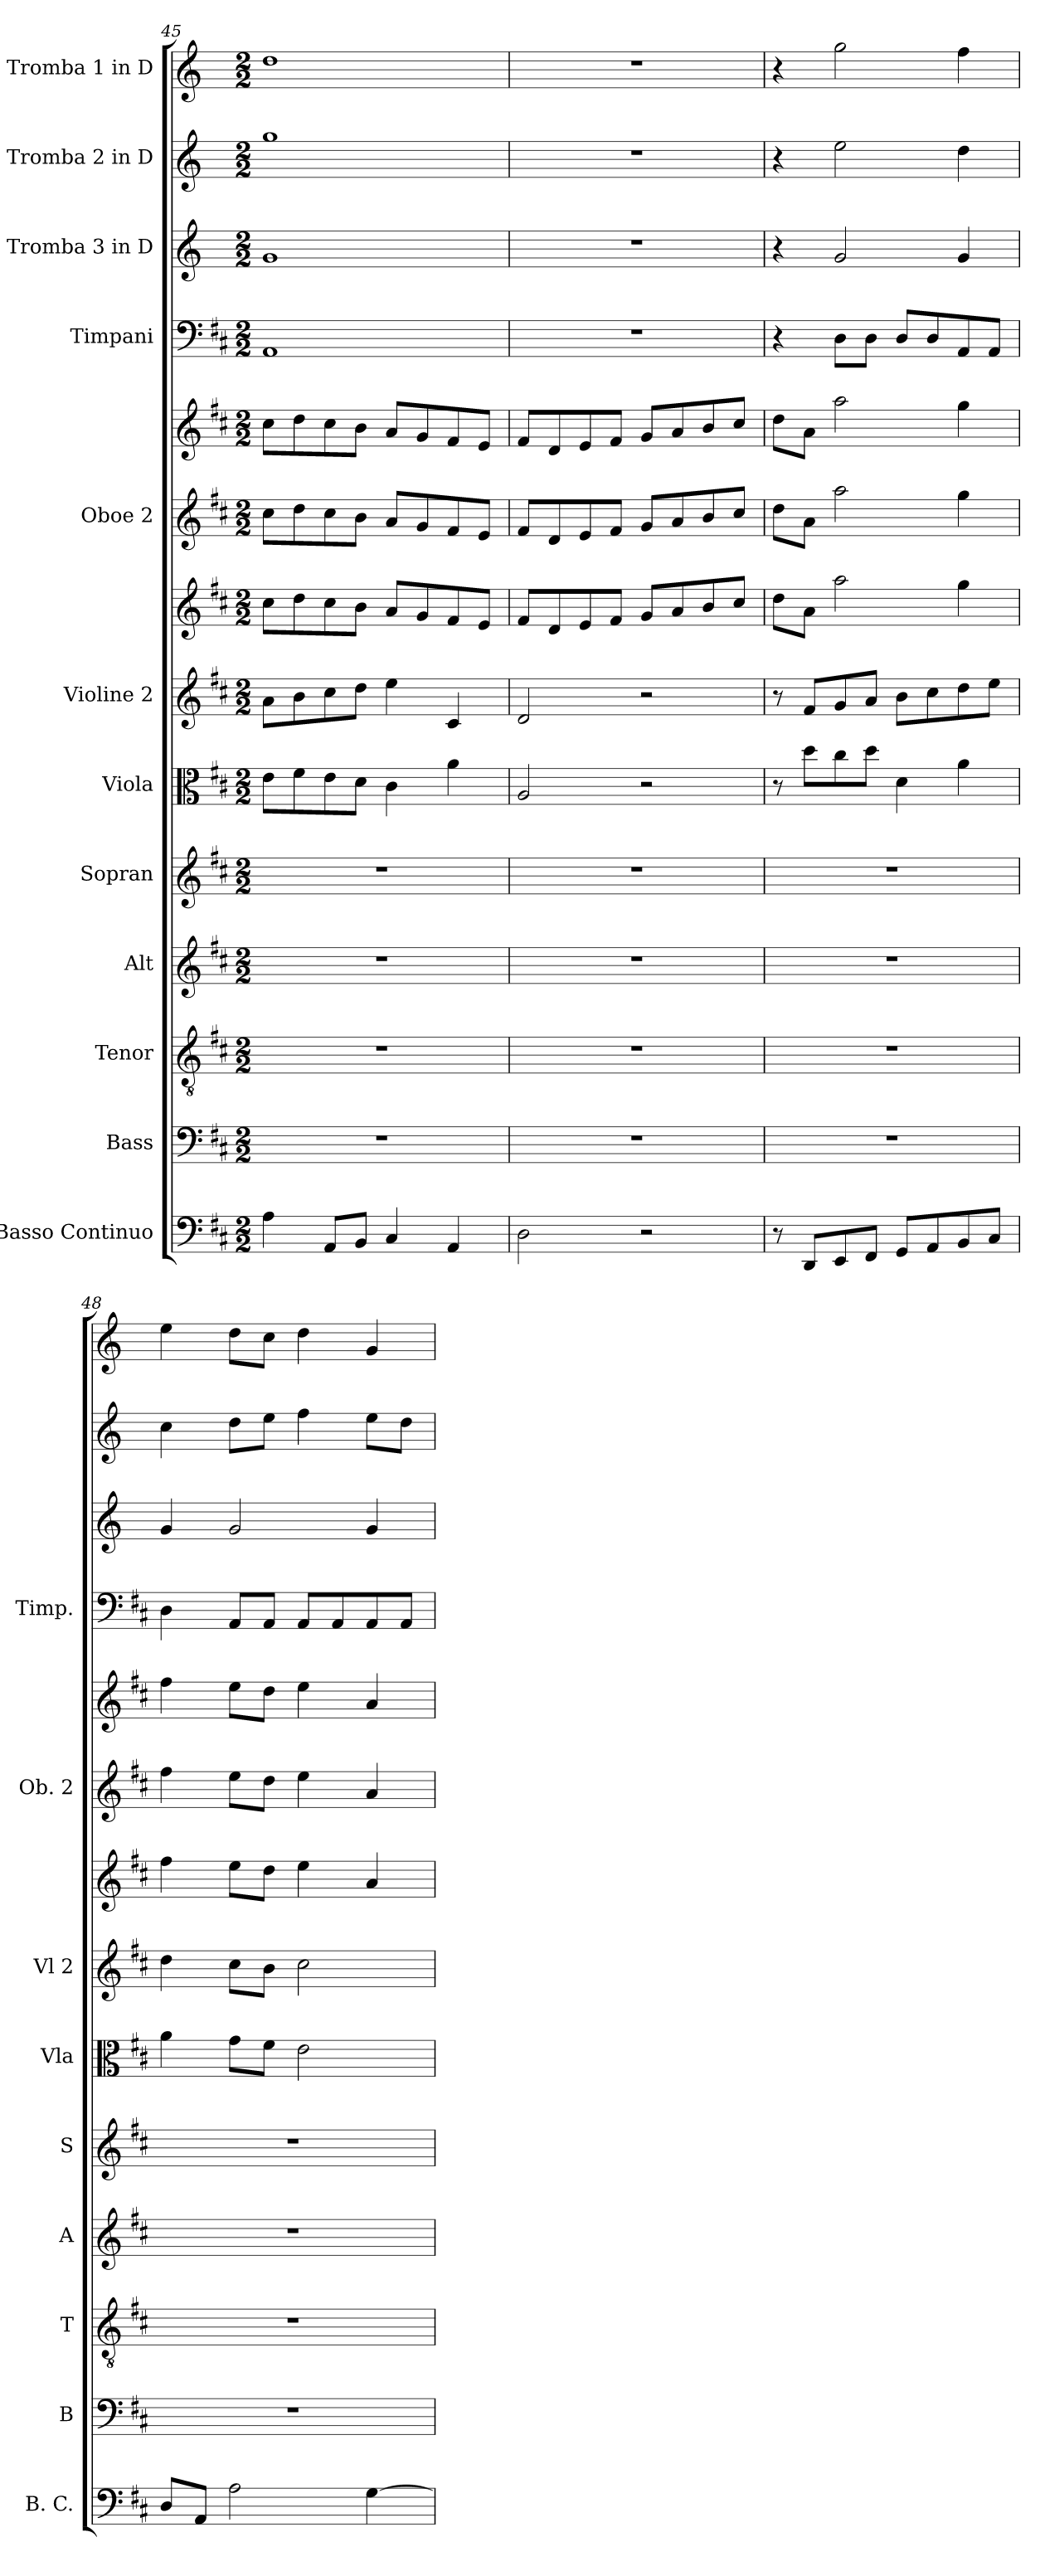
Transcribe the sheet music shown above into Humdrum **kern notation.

**kern	**kern	**kern	**kern	**kern	**kern	**kern	**kern	**kern	**kern	**kern	**kern	**kern	**kern
*part12	*part11	*part10	*part9	*part8	*part7	*part6	*part6	*part5	*part5	*part4	*part3	*part2	*part1
*staff14	*staff13	*staff12	*staff11	*staff10	*staff9	*staff8	*staff7	*staff6	*staff5	*staff4	*staff3	*staff2	*staff1
*I"Basso Continuo	*I"Bass	*I"Tenor	*I"Alt	*I"Sopran	*I"Viola	*I"Violine 2	*	*I"Oboe 2	*	*I"Timpani	*I"Tromba 3 in D	*I"Tromba 2 in D	*I"Tromba 1 in D
*I'B. C.	*I'B	*I'T	*I'A	*I'S	*I'Vla	*I'Vl 2	*	*I'Ob. 2	*	*I'Timp.	*	*	*
*clefF4	*clefF4	*clefGv2	*clefG2	*clefG2	*clefC3	*clefG2	*clefG2	*clefG2	*clefG2	*clefF4	*clefG2	*clefG2	*clefG2
*	*	*	*	*	*	*	*	*	*	*	*ITrd-1c-2	*ITrd-1c-2	*ITrd-1c-2
*k[f#c#]	*k[f#c#]	*k[f#c#]	*k[f#c#]	*k[f#c#]	*k[f#c#]	*k[f#c#]	*k[f#c#]	*k[f#c#]	*k[f#c#]	*k[f#c#]	*k[f#c#]	*k[f#c#]	*k[f#c#]
*M2/2	*M2/2	*M2/2	*M2/2	*M2/2	*M2/2	*M2/2	*M2/2	*M2/2	*M2/2	*M2/2	*M2/2	*M2/2	*M2/2
=45	=45	=45	=45	=45	=45	=45	=45	=45	=45	=45	=45	=45	=45
4A\	1r	1r	1r	1r	8e\L	8a\L	8cc#\L	8cc#\L	8cc#\L	1AA	1a	1aa	1ee
.	.	.	.	.	8f#\	8b\	8dd\	8dd\	8dd\	.	.	.	.
8AA/L	.	.	.	.	8e\	8cc#\	8cc#\	8cc#\	8cc#\	.	.	.	.
8BB/J	.	.	.	.	8d\J	8dd\J	8b\J	8b\J	8b\J	.	.	.	.
4C#/	.	.	.	.	4c#\	4ee\	8a/L	8a/L	8a/L	.	.	.	.
.	.	.	.	.	.	.	8g/	8g/	8g/	.	.	.	.
4AA/	.	.	.	.	4a\	4c#/	8f#/	8f#/	8f#/	.	.	.	.
.	.	.	.	.	.	.	8e/J	8e/J	8e/J	.	.	.	.
!!LO:PB:g=z
=46	=46	=46	=46	=46	=46	=46	=46	=46	=46	=46	=46	=46	=46
2D\	1r	1r	1r	1r	2A/	2d/	8f#/L	8f#/L	8f#/L	1r	1r	1r	1r
.	.	.	.	.	.	.	8d/	8d/	8d/	.	.	.	.
.	.	.	.	.	.	.	8e/	8e/	8e/	.	.	.	.
.	.	.	.	.	.	.	8f#/J	8f#/J	8f#/J	.	.	.	.
2r	.	.	.	.	2r	2r	8g/L	8g/L	8g/L	.	.	.	.
.	.	.	.	.	.	.	8a/	8a/	8a/	.	.	.	.
.	.	.	.	.	.	.	8b/	8b/	8b/	.	.	.	.
.	.	.	.	.	.	.	8cc#/J	8cc#/J	8cc#/J	.	.	.	.
=47	=47	=47	=47	=47	=47	=47	=47	=47	=47	=47	=47	=47	=47
8r	1r	1r	1r	1r	8r	8r	8dd\L	8dd\L	8dd\L	4r	4r	4r	4r
8DD/L	.	.	.	.	8dd\L	8f#/L	8a\J	8a\J	8a\J	.	.	.	.
8EE/	.	.	.	.	8cc#\	8g/	2aa\	2aa\	2aa\	8D\L	2a/	2ff#\	2aa\
8FF#/J	.	.	.	.	8dd\J	8a/J	.	.	.	8D\J	.	.	.
8GG/L	.	.	.	.	4d\	8b\L	.	.	.	8D/L	.	.	.
8AA/	.	.	.	.	.	8cc#\	.	.	.	8D/	.	.	.
8BB/	.	.	.	.	4a\	8dd\	4gg\	4gg\	4gg\	8AA/	4a/	4ee\	4gg\
8C#/J	.	.	.	.	.	8ee\J	.	.	.	8AA/J	.	.	.
=48	=48	=48	=48	=48	=48	=48	=48	=48	=48	=48	=48	=48	=48
8D/L	1r	1r	1r	1r	4a\	4dd\	4ff#\	4ff#\	4ff#\	4D\	4a/	4dd\	4ff#\
8AA/J	.	.	.	.	.	.	.	.	.	.	.	.	.
2A\	.	.	.	.	8g\L	8cc#\L	8ee\L	8ee\L	8ee\L	8AA/L	2a/	8ee\L	8ee\L
.	.	.	.	.	8f#\J	8b\J	8dd\J	8dd\J	8dd\J	8AA/J	.	8ff#\J	8dd\J
.	.	.	.	.	2e\	2cc#\	4ee\	4ee\	4ee\	8AA/L	.	4gg\	4ee\
.	.	.	.	.	.	.	.	.	.	8AA/	.	.	.
[4G\	.	.	.	.	.	.	4a/	4a/	4a/	8AA/	4a/	8ff#\L	4a/
.	.	.	.	.	.	.	.	.	.	8AA/J	.	8ee\J	.
=	=	=	=	=	=	=	=	=	=	=	=	=	=
*-	*-	*-	*-	*-	*-	*-	*-	*-	*-	*-	*-	*-	*-
